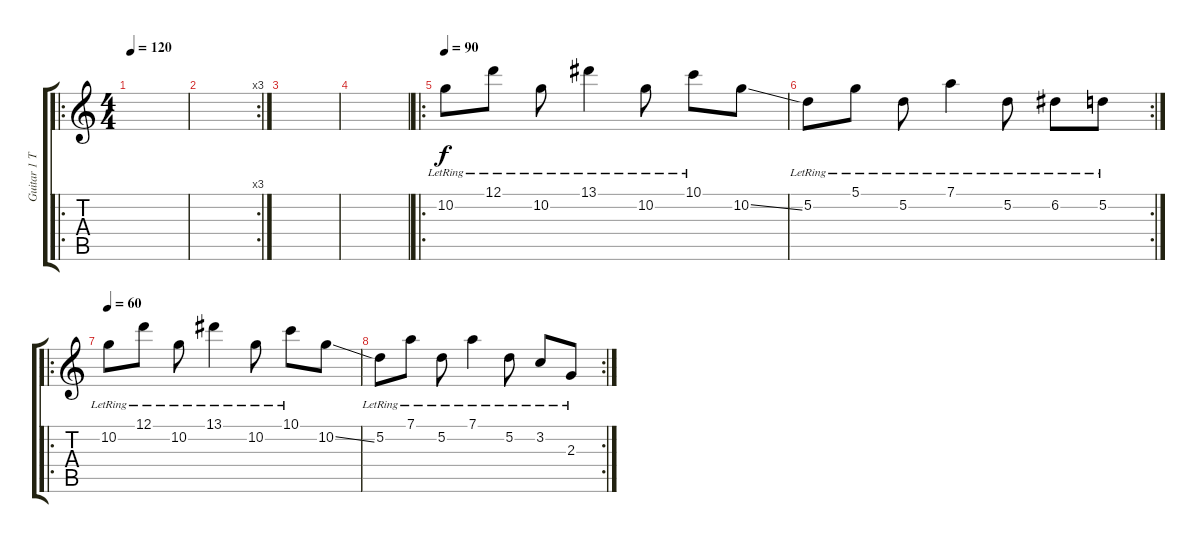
\track ("Guitar 1 Track 1" "Guitar 1 T") {instrument acousticguitarsteel}
\staff {score tabs}
\tuning (D4 A3 F3 C3 G2 C2) {hide}
\ro
\ts (4 4)
\tempo 120
\clef g2
\ks c
|
\rc 3
|
|
|
\ro
\tempo 90
10.2{lr}.8 12.1{lr}.8 10.2{lr}.8 13.1{lr}.4 10.2{lr}.8 10.1{lr}.8 10.2{ss}.8 |
\rc 2
5.2{lr}.8 5.1{lr}.8 5.2{lr}.8 7.1{lr}.4 5.2{lr}.8 6.2{lr}.8 5.2{lr}.8 |
\ro
\tempo 60
10.2{lr}.8 12.1{lr}.8 10.2{lr}.8 13.1{lr}.4 10.2{lr}.8 10.1{lr}.8 10.2{ss}.8 |
\rc 2
5.2{lr}.8 7.1{lr}.8 5.2{lr}.8 7.1{lr}.4 5.2{lr}.8 3.2{lr}.8 2.3{lr}.8
